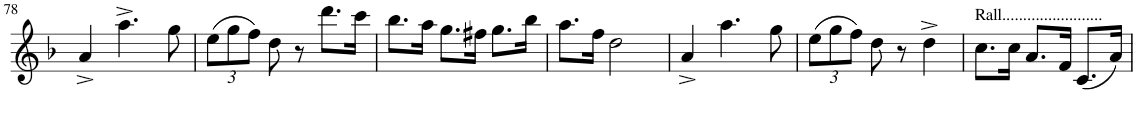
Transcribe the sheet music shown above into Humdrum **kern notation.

**kern
*part1
*staff1
*I"Bb Clarinet
*I'Cl
!!LO:PB:g=z
*clefG2
*Trd1c2
*k[b-]
*M3/4
=78
4a^/
4.aa^\
8gg\
=79
*Xbrackettup
(12ee\L
12gg\
12ff\J)
8dd\
8r
8.ddd\L
16ccc\Jk
=80
8.bb-\L
16aa\Jk
8.gg\L
16ff#X\Jk
8.gg\L
16bb-\Jk
=81
8.aa\L
16ff\Jk
2dd\
=82
4a^/
4.aa\
8gg\
=83
(12ee\L
12gg\
12ff\J)
8dd\
8r
4dd^\
=84
!LO:TX:a:t=Rall........................
8.cc\L
16cc\Jk
8.a/L
16f/Jk
(8.c/L
16a/Jk)
=
*-
